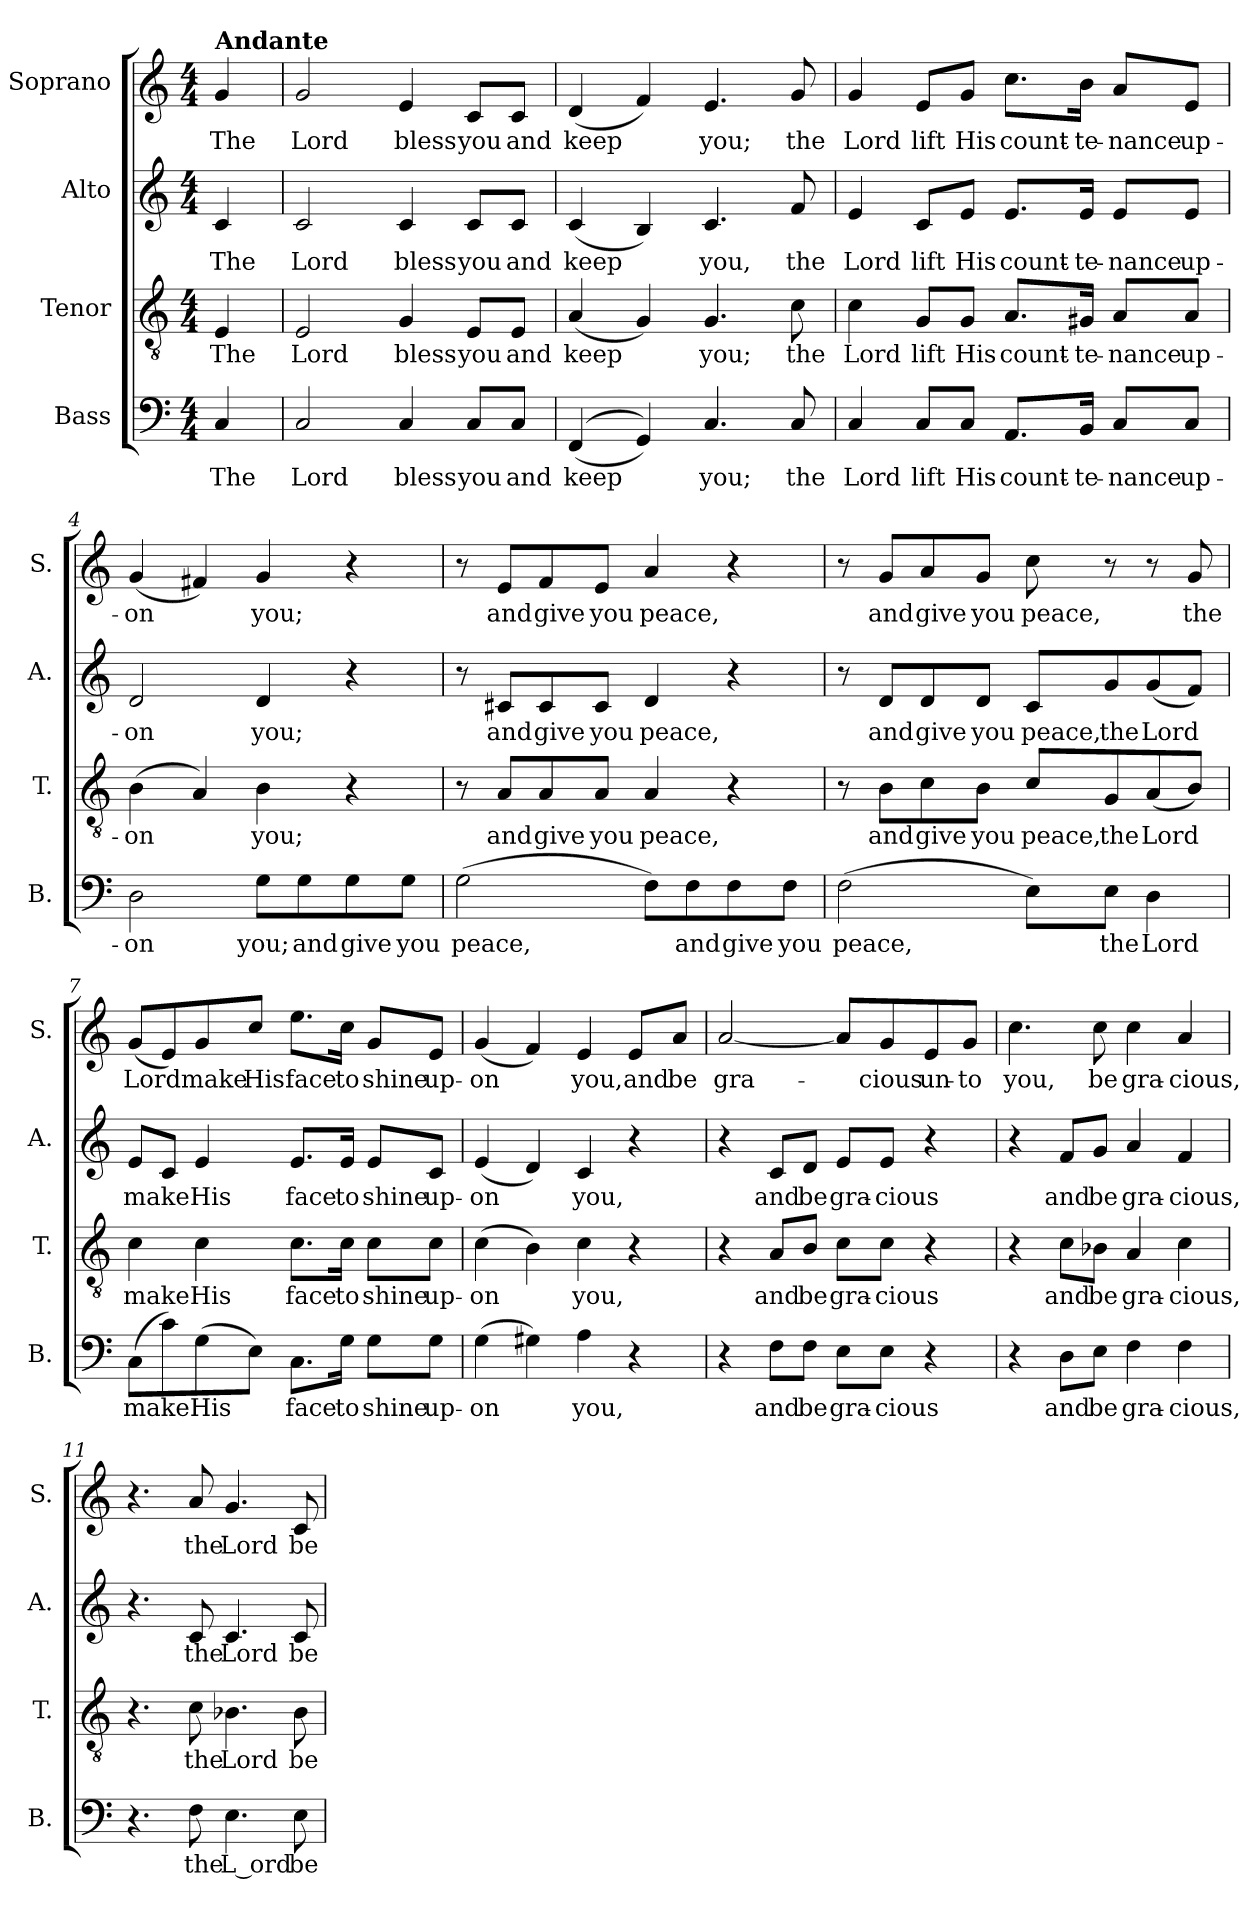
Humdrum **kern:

**kern	**text	**kern	**text	**kern	**text	**kern	**text
*part4	*part4	*part3	*part3	*part2	*part2	*part1	*part1
*staff4	*staff4	*staff3	*staff3	*staff2	*staff2	*staff1	*staff1
*I"Bass	*	*I"Tenor	*	*I"Alto	*	*I"Soprano	*
*I'B.	*	*I'T.	*	*I'A.	*	*I'S.	*
*clefF4	*	*clefGv2	*	*clefG2	*	*clefG2	*
*k[]	*	*k[]	*	*k[]	*	*k[]	*
*M4/4	*	*M4/4	*	*M4/4	*	*M4/4	*
=	=	=	=	=	=	=	=
!	!	!	!	!	!	!LO:TX:a:B:t=Andante	!
!	!LO:LY:b	!	!LO:LY:b	!	!LO:LY:b	!	!LO:LY:b
4C/	The	4E/	The	4c/	The	4g/	The
=1	=1	=1	=1	=1	=1	=1	=1
!	!LO:LY:b	!	!LO:LY:b	!	!LO:LY:b	!	!LO:LY:b
2C/	Lord	2E/	Lord	2c/	Lord	2g/	Lord
!	!LO:LY:b	!	!LO:LY:b	!	!LO:LY:b	!	!LO:LY:b
4C/	bless	4G/	bless	4c/	bless	4e/	bless
!	!LO:LY:b	!	!LO:LY:b	!	!LO:LY:b	!	!LO:LY:b
8C/L	you	8E/L	you	8c/L	you	8c/L	you
!	!LO:LY:b	!	!LO:LY:b	!	!LO:LY:b	!	!LO:LY:b
8C/J	and	8E/J	and	8c/J	and	8c/J	and
=2	=2	=2	=2	=2	=2	=2	=2
!	!LO:LY:b	!	!LO:LY:b	!	!LO:LY:b	!	!LO:LY:b
(<(<4FF/	keep	(<4A/	keep	(<4c/	-keep	(<4d/	-keep
4GG/))	.	4G/)	.	4B/)	.	4f/)	.
!	!LO:LY:b	!	!LO:LY:b	!	!LO:LY:b	!	!LO:LY:b
4.C/	you;	4.G/	you;	4.c/	you,	4.e/	you;
!	!LO:LY:b	!	!LO:LY:b	!	!LO:LY:b	!	!LO:LY:b
8C/	the	8c\	the	8f/	the	8g/	the
=3	=3	=3	=3	=3	=3	=3	=3
!	!LO:LY:b	!	!LO:LY:b	!	!LO:LY:b	!	!LO:LY:b
4C/	Lord	4c\	Lord	4e/	Lord	4g/	Lord
!	!LO:LY:b	!	!LO:LY:b	!	!LO:LY:b	!	!LO:LY:b
8C/L	lift	8G/L	lift	8c/L	lift	8e/L	lift
!	!LO:LY:b	!	!LO:LY:b	!	!LO:LY:b	!	!LO:LY:b
8C/J	His	8G/J	His	8e/J	His	8g/J	His
!	!LO:LY:b	!	!LO:LY:b	!	!LO:LY:b	!	!LO:LY:b
8.AA/L	count-	8.A/L	count-	8.e/L	count-	8.cc\L	count-
!	!LO:LY:b	!	!LO:LY:b	!	!LO:LY:b	!	!LO:LY:b
16BB/Jk	-te-	16G#X/Jk	-te-	16e/Jk	-te-	16b\Jk	-te-
!	!LO:LY:b	!	!LO:LY:b	!	!LO:LY:b	!	!LO:LY:b
8C/L	-nance	8A/L	-nance	8e/L	-nance	8a/L	-nance
!	!LO:LY:b	!	!LO:LY:b	!	!LO:LY:b	!	!LO:LY:b
8C/J	up-	8A/J	up-	8e/J	up-	8e/J	up-
!!LO:LB:g=z
=4	=4	=4	=4	=4	=4	=4	=4
!	!LO:LY:b	!	!LO:LY:b	!	!LO:LY:b	!	!LO:LY:b
2D\	-on	(>4B\	-on	2d/	-on	(<4g/	-on
.	.	4A/)	.	.	.	4f#X/)	.
!	!LO:LY:b	!	!LO:LY:b	!	!LO:LY:b	!	!LO:LY:b
8G\L	you;	4B\	you;	4d/	you;	4g/	you;
!	!LO:LY:b	!	!	!	!	!	!
8G\	and	.	.	.	.	.	.
!	!LO:LY:b	!	!	!	!	!	!
8G\	give	4r	.	4r	.	4r	.
!	!LO:LY:b	!	!	!	!	!	!
8G\J	you	.	.	.	.	.	.
=5	=5	=5	=5	=5	=5	=5	=5
!	!LO:LY:b	!	!	!	!	!	!
(>2G\	peace,	8r	.	8r	.	8r	.
!	!	!	!LO:LY:b	!	!LO:LY:b	!	!LO:LY:b
.	.	8A/L	and	8c#X/L	and	8e/L	and
!	!	!	!LO:LY:b	!	!LO:LY:b	!	!LO:LY:b
.	.	8A/	give	8c#/	give	8f/	give
!	!	!	!LO:LY:b	!	!LO:LY:b	!	!LO:LY:b
.	.	8A/J	you	8c#/J	you	8e/J	you
!	!	!	!LO:LY:b	!	!LO:LY:b	!	!LO:LY:b
8F\L)	.	4A/	peace,	4d/	peace,	4a/	peace,
!	!LO:LY:b	!	!	!	!	!	!
8F\	and	.	.	.	.	.	.
!	!LO:LY:b	!	!	!	!	!	!
8F\	give	4r	.	4r	.	4r	.
!	!LO:LY:b	!	!	!	!	!	!
8F\J	you	.	.	.	.	.	.
=6	=6	=6	=6	=6	=6	=6	=6
!	!LO:LY:b	!	!	!	!	!	!
(>2F\	peace,	8r	.	8r	.	8r	.
!	!	!	!LO:LY:b	!	!LO:LY:b	!	!LO:LY:b
.	.	8B\L	and	8d/L	and	8g/L	and
!	!	!	!LO:LY:b	!	!LO:LY:b	!	!LO:LY:b
.	.	8c\	give	8d/	give	8a/	give
!	!	!	!LO:LY:b	!	!LO:LY:b	!	!LO:LY:b
.	.	8B\J	you	8d/J	you	8g/J	you
!	!	!	!LO:LY:b	!	!LO:LY:b	!	!LO:LY:b
8E\L)	.	8c/L	peace,	8c/L	peace,	8cc\	peace,
!	!LO:LY:b	!	!LO:LY:b	!	!LO:LY:b	!	!
8E\J	the	8G/	the	8g/	the	8r	.
!	!LO:LY:b	!	!LO:LY:b	!	!LO:LY:b	!	!
4D\	Lord	(<8A/	Lord	(<8g/	Lord	8r	.
!	!	!	!	!	!	!	!LO:LY:b
.	.	8B/J)	.	8f/J)	.	8g/	the
!!LO:PB:g=z
=7	=7	=7	=7	=7	=7	=7	=7
!	!LO:LY:b	!	!LO:LY:b	!	!LO:LY:b	!	!LO:LY:b
(>8C\L	make	4c\	make	8e/L	make	(<8g/L	-Lord
8c\)	.	.	.	8c/J	.	8e/)	.
!	!LO:LY:b	!	!LO:LY:b	!	!LO:LY:b	!	!LO:LY:b
(>8G\	His	4c\	His	4e/	His	8g/	make
!	!	!	!	!	!	!	!LO:LY:b
8E\J)	.	.	.	.	.	8cc/J	His
!	!LO:LY:b	!	!LO:LY:b	!	!LO:LY:b	!	!LO:LY:b
8.C\L	face	8.c\L	face	8.e/L	face	8.ee\L	face
!	!LO:LY:b	!	!LO:LY:b	!	!LO:LY:b	!	!LO:LY:b
16G\Jk	to	16c\Jk	to	16e/Jk	to	16cc\Jk	to
!	!LO:LY:b	!	!LO:LY:b	!	!LO:LY:b	!	!LO:LY:b
8G\L	shine	8c\L	shine	8e/L	shine	8g/L	shine
!	!LO:LY:b	!	!LO:LY:b	!	!LO:LY:b	!	!LO:LY:b
8G\J	up-	8c\J	up-	8c/J	up-	8e/J	up-
=8	=8	=8	=8	=8	=8	=8	=8
!	!LO:LY:b	!	!LO:LY:b	!	!LO:LY:b	!	!LO:LY:b
(>4G\	-on	(>4c\	-on	(<4e/	-on	(<4g/	-on
4G#X\)	.	4B\)	.	4d/)	.	4f/)	.
!	!LO:LY:b	!	!LO:LY:b	!	!LO:LY:b	!	!LO:LY:b
4A\	you,	4c\	you,	4c/	you,	4e/	you,
!	!	!	!	!	!	!	!LO:LY:b
4r	.	4r	.	4r	.	8e/L	and
!	!	!	!	!	!	!	!LO:LY:b
.	.	.	.	.	.	8a/J	be
=9	=9	=9	=9	=9	=9	=9	=9
!	!	!	!	!	!	!	!LO:LY:b
4r	.	4r	.	4r	.	[2a/	gra-
!	!LO:LY:b	!	!LO:LY:b	!	!LO:LY:b	!	!
8F\L	and	8A/L	and	8c/L	and	.	.
!	!LO:LY:b	!	!LO:LY:b	!	!LO:LY:b	!	!
8F\J	be	8B/J	be	8d/J	be	.	.
!	!LO:LY:b	!	!LO:LY:b	!	!LO:LY:b	!	!
8E\L	gra-	8c\L	gra-	8e/L	gra-	8a/L]	.
!	!LO:LY:b	!	!LO:LY:b	!	!LO:LY:b	!	!LO:LY:b
8E\J	-cious	8c\J	-cious	8e/J	-cious	8g/	-cious
!	!	!	!	!	!	!	!LO:LY:b
4r	.	4r	.	4r	.	8e/	un-
!	!	!	!	!	!	!	!LO:LY:b
.	.	.	.	.	.	8g/J	-to
=10	=10	=10	=10	=10	=10	=10	=10
!	!	!	!	!	!	!	!LO:LY:b
4r	.	4r	.	4r	.	4.cc\	you,
!	!LO:LY:b	!	!LO:LY:b	!	!LO:LY:b	!	!
8D\L	and	8c\L	and	8f/L	and	.	.
!	!LO:LY:b	!	!LO:LY:b	!	!LO:LY:b	!	!LO:LY:b
8E\J	be	8B-X\J	be	8g/J	be	8cc\	be
!	!LO:LY:b	!	!LO:LY:b	!	!LO:LY:b	!	!LO:LY:b
4F\	gra-	4A/	gra-	4a/	gra-	4cc\	gra-
!	!LO:LY:b	!	!LO:LY:b	!	!LO:LY:b	!	!LO:LY:b
4F\	-cious,	4c\	-cious,	4f/	-cious,	4a/	-cious,
!!LO:LB:g=z
=11	=11	=11	=11	=11	=11	=11	=11
4.r	.	4.r	.	4.r	.	4.r	.
!	!LO:LY:b	!	!LO:LY:b	!	!LO:LY:b	!	!LO:LY:b
8F\	the	8c\	the	8c/	the	8a/	the
!	!LO:LY:b	!	!LO:LY:b	!	!LO:LY:b	!	!LO:LY:b
4.E\	L ord	4.B-X\	Lord	4.c/	Lord	4.g/	Lord
!	!LO:LY:b	!	!LO:LY:b	!	!LO:LY:b	!	!LO:LY:b
8E\	be	8B-\	be	8c/	be	8c/	be
=	=	=	=	=	=	=	=
*-	*-	*-	*-	*-	*-	*-	*-
